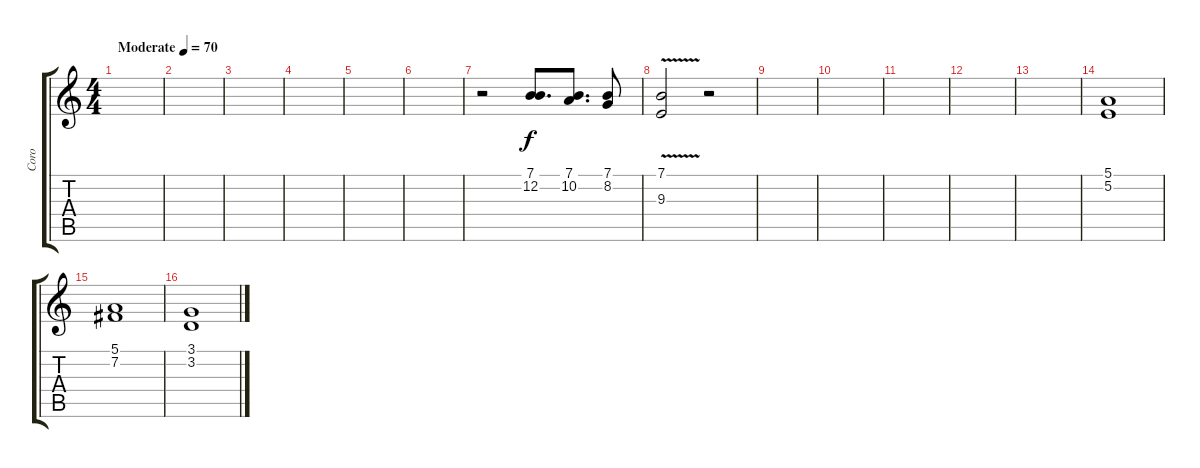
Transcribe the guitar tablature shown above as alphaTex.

\track ("Coro" "Coro") {instrument choiraahs}
\staff {score tabs}
\tuning (E4 B3 G3 D3 A2 E2) {hide}
\ts (4 4)
\tempo (70 "Moderate")
\clef g2
\ks c
|
|
|
|
|
|
r.2 (7.1 12.2).8{d} (7.1 10.2).8{d} (7.1 8.2).8 |
(7.1{v} 9.3{v}).2 r.2 |
|
|
|
|
|
(5.1 5.2).1 |
(5.1 7.2).1 |
(3.1 3.2).1
